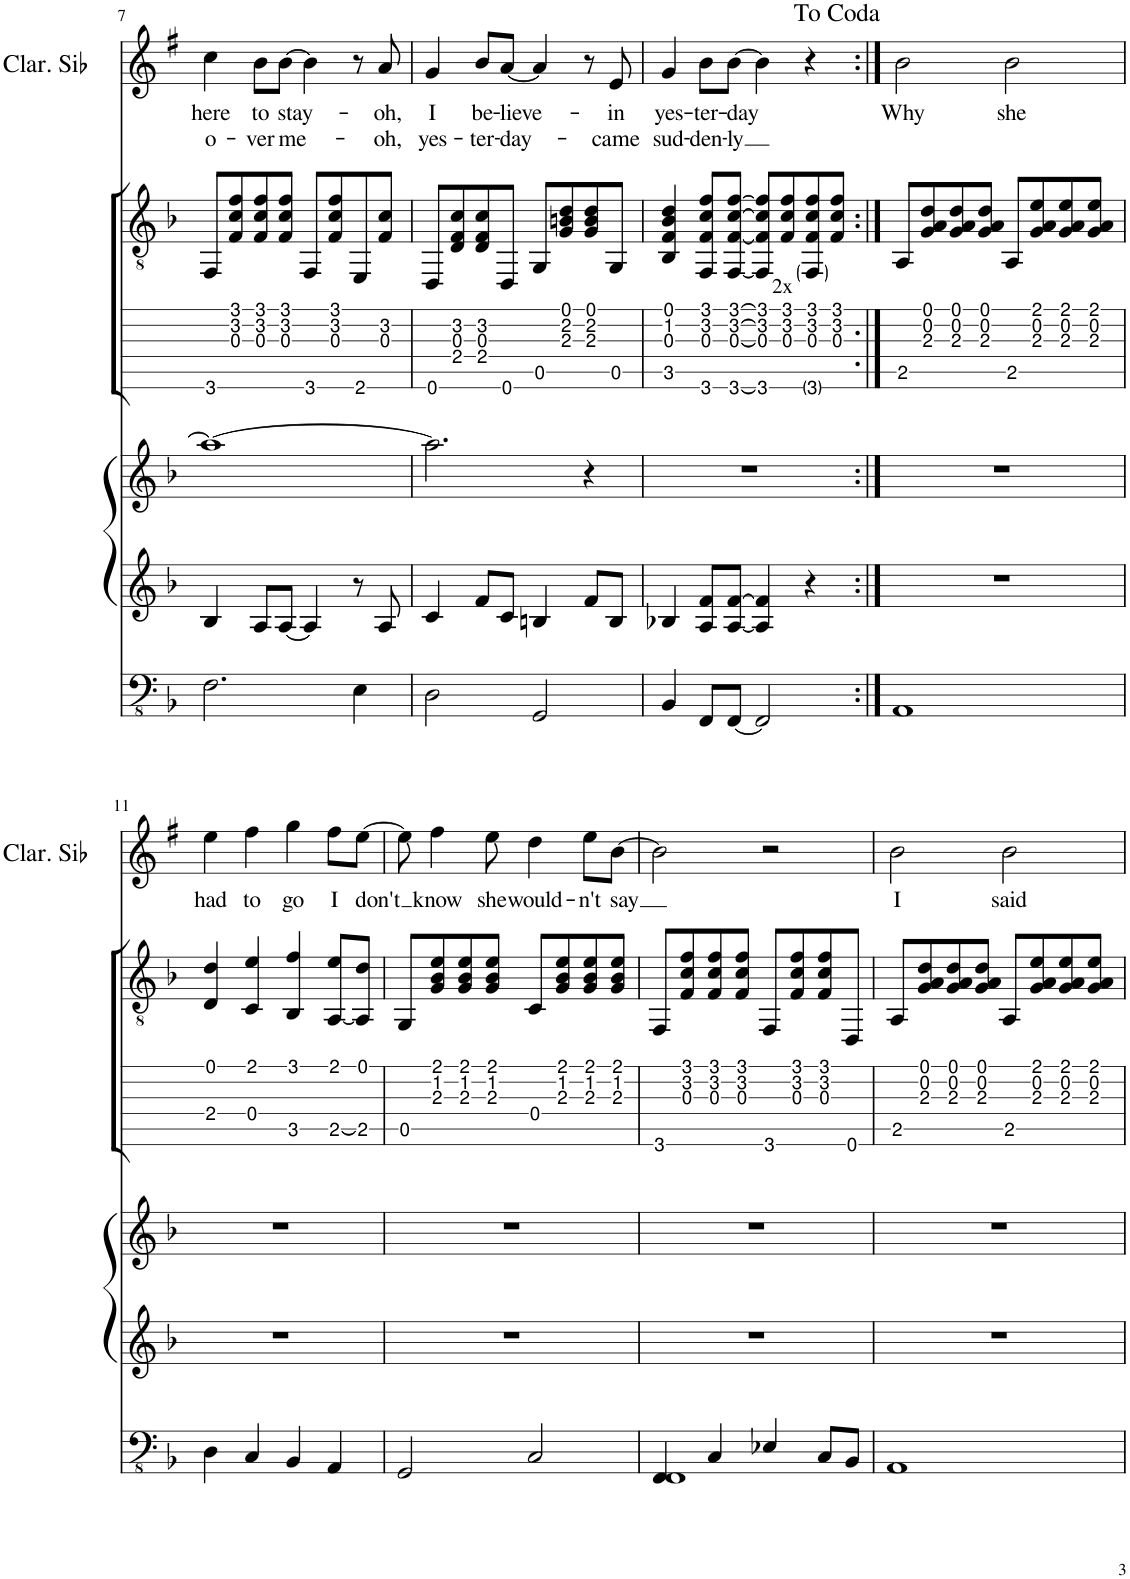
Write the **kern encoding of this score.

**kern	**kern	**kern	**kern	**kern	**kern	**text	**text
*part4	*part3	*part3	*part2	*part2	*part1	*part1	*part1
*staff6	*staff5	*staff4	*staff3	*staff2	*staff1	*staff1	*staff1
*I"Contrabass	*I"Violin	*	*I"Acoustic Guitar	*	*I"Clarinette en Sib	*	*
*I'Cb	*I'Vln	*	*I'Ac Gtr	*	*I'Clar. Sib	*	*
!!LO:PB:g=z
*clefFv4	*clefG2	*clefG2	*	*clefGv2	*clefG2	*	*
*Trd7c12	*	*	*	*	*Trd1c2	*	*
*k[b-]	*k[b-]	*k[b-]	*k[b-]	*k[b-]	*k[f#]	*	*
*M4/4	*M4/4	*M4/4	*M4/4	*M4/4	*M4/4	*	*
=7	=7	=7	=7	=7	=7	=7	=7
!	!	!	!	!	!	!LO:LY:b	!LO:LY:b
2.FF\	4B-/	1aa_	8FFL	8FF/L	4cc\	here	o-
.	.	.	8F\ 8c\ 8f\J	8F/ 8c/ 8f/	.	.	.
!	!	!	!	!	!	!LO:LY:b	!LO:LY:b
.	8A/L	.	8F\ 8c\ 8f\L	8F/ 8c/ 8f/	8b\L	to	-ver
!	!	!	!	!	!	!LO:LY:b	!LO:LY:b
.	[8A/J	.	8F\ 8c\ 8f\J	8F/ 8c/ 8f/J	[8b\J	stay-	me-
.	4A/]	.	8FFL	8FF/L	4b\]	.	.
.	.	.	8F\ 8c\ 8f\J	8F/ 8c/ 8f/	.	.	.
4EE\	8r	.	8EEL	8EE/	8r	.	.
!	!	!	!	!	!	!LO:LY:b	!LO:LY:b
.	8A/	.	8F\ 8c\J	8F/ 8c/J	8a/	-oh,	-oh,
=8	=8	=8	=8	=8	=8	=8	=8
!	!	!	!	!	!	!LO:LY:b	!LO:LY:b
2DD\	4c/	2.aa\]	8DDL	8DD/L	4g/	I	yes-
.	.	.	8D\ 8F\ 8c\J	8D/ 8F/ 8c/	.	.	.
!	!	!	!	!	!	!LO:LY:b	!LO:LY:b
.	8f/L	.	8D\ 8F\ 8c\L	8D/ 8F/ 8c/	8b/L	be-	-ter-
!	!	!	!	!	!	!LO:LY:b	!LO:LY:b
.	8c/J	.	8DDJ	8DD/J	[8a/J	-lieve-	-day-
2GGG/	4Bn/	.	8GGL	8GG/L	4a/]	.	.
.	.	.	8G\ 8B\ 8d\J	8G/ 8Bn/ 8d/	.	.	.
.	8f/L	4r	8G\ 8B\ 8d\L	8G/ 8B/ 8d/	8r	.	.
!	!	!	!	!	!	!LO:LY:b	!LO:LY:b
.	8B/J	.	8GGJ	8GG/J	8e/	-in	-came
=9	=9	=9	=9	=9	=9	=9	=9
!	!	!	!	!	!	!LO:LY:b	!LO:LY:b
4BBB-/	4B-X/	1r	4BB- 4F 4B- 4d	4BB-/ 4F/ 4B-/ 4d/	4g/	yes-	sud-
!	!	!	!	!	!	!LO:LY:b	!LO:LY:b
8FFF/L	8A/ 8f/L	.	8FF\ 8F\ 8c\ 8f\L	8FF/ 8F/ 8c/ 8f/L	8b\L	-ter-	-den-
!	!	!	!	!	!	!LO:LY:b	!LO:LY:b
[8FFF/J	[8A/ [8f/J	.	[8FF\ [8F\ [8c\ [8f\J	[8FF/ [8F/ [8c/ [8f/J	[8b\J	-day	-ly
2FFF/]	4A/] 4f/]	.	8FF]\ 8F]\ 8c]\ 8f]\L	8FF/] 8F/] 8c/] 8f/]L	4b\]	.	.
.	.	.	8F\ 8c\ 8f\J	8F/ 8c/ 8f/	.	.	.
!	!	!	!	!LO:TX:b:t=2x	!	!	!
.	4r	.	8FF\ 8F\ 8c\ 8f\L	8FF/ 8F/ 8c/ 8f/	4r	.	.
.	.	.	8F\ 8c\ 8f\J	8F/ 8c/ 8f/J	.	.	.
=10:|!	=10:|!	=10:|!	=10:|!	=10:|!	=10:|!	=10:|!	=10:|!
!	!	!	!	!	!	!LO:LY:b	!
1AAA	1r	1r	8AAL	8AA/L	2b\	Why	.
.	.	.	8G\ 8A\ 8d\J	8G/ 8A/ 8d/	.	.	.
.	.	.	8G\ 8A\ 8d\L	8G/ 8A/ 8d/	.	.	.
.	.	.	8G\ 8A\ 8d\J	8G/ 8A/ 8d/J	.	.	.
!	!	!	!	!	!	!LO:LY:b	!
.	.	.	8AAL	8AA/L	2b\	she	.
.	.	.	8G\ 8A\ 8e\J	8G/ 8A/ 8e/	.	.	.
.	.	.	8G\ 8A\ 8e\L	8G/ 8A/ 8e/	.	.	.
.	.	.	8G\ 8A\ 8e\J	8G/ 8A/ 8e/J	.	.	.
!!LO:LB:g=z
=11	=11	=11	=11	=11	=11	=11	=11
!	!	!	!	!	!	!LO:LY:b	!
4DD\	1r	1r	4D 4d	4D/ 4d/	4ee\	had	.
!	!	!	!	!	!	!LO:LY:b	!
4CC/	.	.	4C 4e	4C/ 4e/	4ff#\	to	.
!	!	!	!	!	!	!LO:LY:b	!
4BBB-/	.	.	4BB- 4f	4BB-/ 4f/	4gg\	go	.
!	!	!	!	!	!	!LO:LY:b	!
4AAA/	.	.	[8AA\ 8e\L	[8AA/ 8e/L	8ff#\L	I	.
!	!	!	!	!	!	!LO:LY:b	!
.	.	.	8AA]\ 8d\J	8AA/] 8d/J	[8ee\J	don't	.
=12	=12	=12	=12	=12	=12	=12	=12
2GGG/	1r	1r	8GGL	8GG/L	8ee\]	.	.
!	!	!	!	!	!	!LO:LY:b	!
.	.	.	8G\ 8B-\ 8e\J	8G/ 8B-/ 8e/	4ff#\	know	.
.	.	.	8G\ 8B-\ 8e\L	8G/ 8B-/ 8e/	.	.	.
!	!	!	!	!	!	!LO:LY:b	!
.	.	.	8G\ 8B-\ 8e\J	8G/ 8B-/ 8e/J	8ee\	she	.
!	!	!	!	!	!	!LO:LY:b	!
2CC/	.	.	8CL	8C/L	4dd\	would-	.
.	.	.	8G\ 8B-\ 8e\J	8G/ 8B-/ 8e/	.	.	.
!	!	!	!	!	!	!LO:LY:b	!
.	.	.	8G\ 8B-\ 8e\L	8G/ 8B-/ 8e/	8ee\L	-n't	.
!	!	!	!	!	!	!LO:LY:b	!
.	.	.	8G\ 8B-\ 8e\J	8G/ 8B-/ 8e/J	[8b\J	-say	.
=13	=13	=13	=13	=13	=13	=13	=13
*^	*	*	*	*	*	*	*
4FFF/	1FFF	1r	1r	8FFL	8FF/L	2b\]	.	.
.	.	.	.	8F\ 8c\ 8f\J	8F/ 8c/ 8f/	.	.	.
4CC/	.	.	.	8F\ 8c\ 8f\L	8F/ 8c/ 8f/	.	.	.
.	.	.	.	8F\ 8c\ 8f\J	8F/ 8c/ 8f/J	.	.	.
4EE-X/	.	.	.	8FFL	8FF/L	2r	.	.
.	.	.	.	8F\ 8c\ 8f\J	8F/ 8c/ 8f/	.	.	.
8CC/L	.	.	.	8F\ 8c\ 8f\L	8F/ 8c/ 8f/	.	.	.
8BBB-/J	.	.	.	8DDJ	8DD/J	.	.	.
*v	*v	*	*	*	*	*	*	*
=14	=14	=14	=14	=14	=14	=14	=14
!	!	!	!	!	!	!LO:LY:b	!
1AAA	1r	1r	8AAL	8AA/L	2b\	I	.
.	.	.	8G\ 8A\ 8d\J	8G/ 8A/ 8d/	.	.	.
.	.	.	8G\ 8A\ 8d\L	8G/ 8A/ 8d/	.	.	.
.	.	.	8G\ 8A\ 8d\J	8G/ 8A/ 8d/J	.	.	.
!	!	!	!	!	!	!LO:LY:b	!
.	.	.	8AAL	8AA/L	2b\	said	.
.	.	.	8G\ 8A\ 8e\J	8G/ 8A/ 8e/	.	.	.
.	.	.	8G\ 8A\ 8e\L	8G/ 8A/ 8e/	.	.	.
.	.	.	8G\ 8A\ 8e\J	8G/ 8A/ 8e/J	.	.	.
=	=	=	=	=	=	=	=
*-	*-	*-	*-	*-	*-	*-	*-
